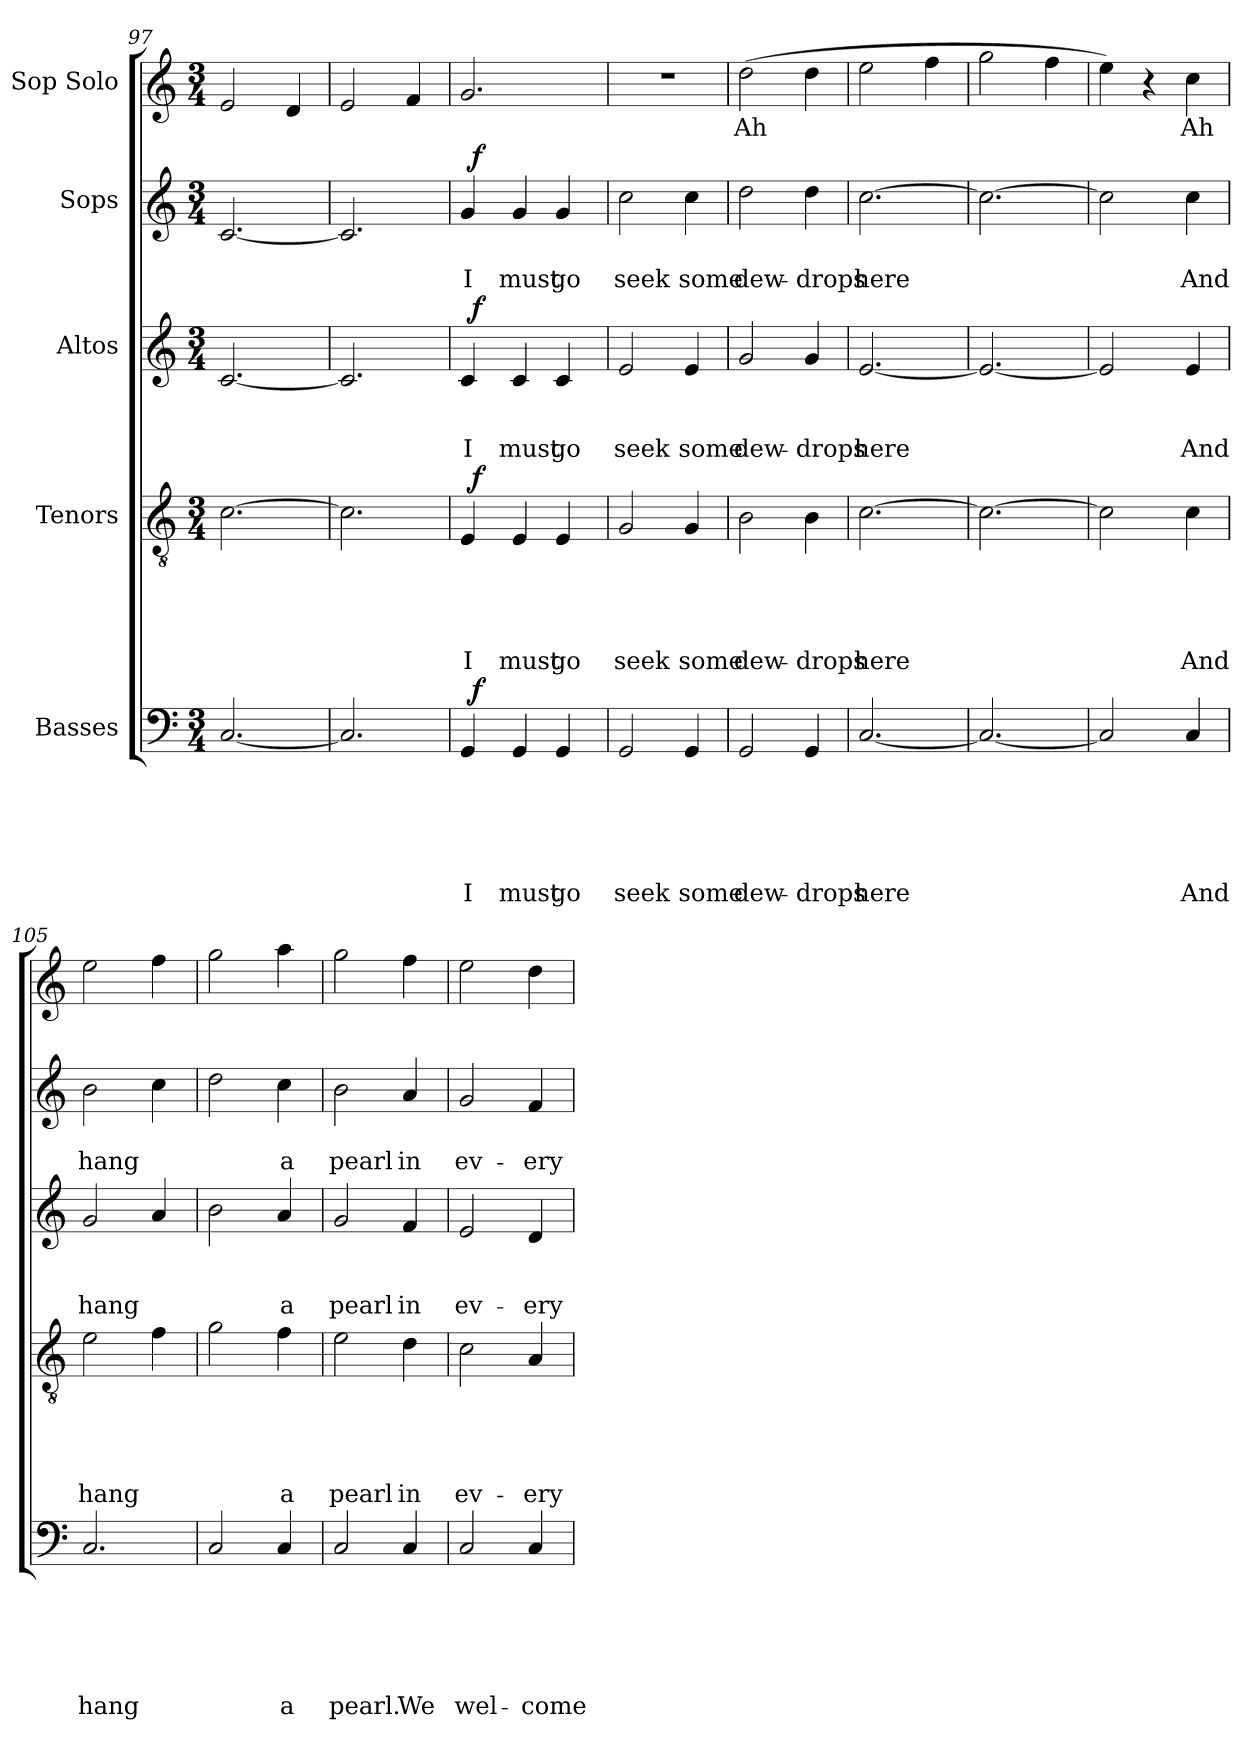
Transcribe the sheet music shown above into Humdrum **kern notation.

**kern	**text	**text	**text	**text	**text	**text	**dynam	**kern	**text	**text	**text	**text	**text	**dynam	**kern	**text	**text	**text	**dynam	**kern	**text	**text	**dynam	**kern	**text
*part5	*part5	*part5	*part5	*part5	*part5	*part5	*part5	*part4	*part4	*part4	*part4	*part4	*part4	*part4	*part3	*part3	*part3	*part3	*part3	*part2	*part2	*part2	*part2	*part1	*part1
*staff5	*staff5	*staff5	*staff5	*staff5	*staff5	*staff5	*staff5	*staff4	*staff4	*staff4	*staff4	*staff4	*staff4	*staff4	*staff3	*staff3	*staff3	*staff3	*staff3	*staff2	*staff2	*staff2	*staff2	*staff1	*staff1
*I"Basses	*	*	*	*	*	*	*	*I"Tenors	*	*	*	*	*	*	*I"Altos	*	*	*	*	*I"Sops	*	*	*	*I"Sop Solo	*
!!LO:LB:g=z
*clefF4	*	*	*	*	*	*	*	*clefGv2	*	*	*	*	*	*	*clefG2	*	*	*	*	*clefG2	*	*	*	*clefG2	*
*k[]	*	*	*	*	*	*	*	*k[]	*	*	*	*	*	*	*k[]	*	*	*	*	*k[]	*	*	*	*k[]	*
*C:	*	*	*	*	*	*	*	*C:	*	*	*	*	*	*	*C:	*	*	*	*	*C:	*	*	*	*C:	*
*M3/4	*	*	*	*	*	*	*	*M3/4	*	*	*	*	*	*	*M3/4	*	*	*	*	*M3/4	*	*	*	*M3/4	*
=97	=97	=97	=97	=97	=97	=97	=97	=97	=97	=97	=97	=97	=97	=97	=97	=97	=97	=97	=97	=97	=97	=97	=97	=97	=97
[<2.C/	.	.	.	.	.	.	.	[>2.c\	.	.	.	.	.	.	[<2.c/	.	.	.	.	[<2.c/	.	.	.	2e/	.
.	.	.	.	.	.	.	.	.	.	.	.	.	.	.	.	.	.	.	.	.	.	.	.	4d/	.
=98	=98	=98	=98	=98	=98	=98	=98	=98	=98	=98	=98	=98	=98	=98	=98	=98	=98	=98	=98	=98	=98	=98	=98	=98	=98
2.C/]	.	.	.	.	.	.	.	2.c\]	.	.	.	.	.	.	2.c/]	.	.	.	.	2.c/]	.	.	.	2e/	.
.	.	.	.	.	.	.	.	.	.	.	.	.	.	.	.	.	.	.	.	.	.	.	.	4f/	.
=99	=99	=99	=99	=99	=99	=99	=99	=99	=99	=99	=99	=99	=99	=99	=99	=99	=99	=99	=99	=99	=99	=99	=99	=99	=99
!	!	!	!	!	!	!LO:LY:b	!	!	!	!	!	!	!LO:LY:b	!	!	!	!	!LO:LY:b	!	!	!	!LO:LY:b	!	!	!
*^	*	*	*	*	*	*	*	*^	*	*	*	*	*	*	*^	*	*	*	*	*^	*	*	*	*	*
4GG/	32ryy	.	.	.	.	.	I	.	4E/	32ryy	.	.	.	.	I	.	4c/	32ryy	.	.	I	.	4g/	32ryy	.	I	.	2.g/	.
!	!	!	!	!	!	!	!	!LO:DY:a	!	!	!	!	!	!	!	!LO:DY:a	!	!	!	!	!	!LO:DY:a	!	!	!	!	!LO:DY:a	!	!
.	2ryy	.	.	.	.	.	.	f	.	2ryy	.	.	.	.	.	f	.	2ryy	.	.	.	f	.	2ryy	.	.	f	.	.
!	!	!	!	!	!	!	!LO:LY:b	!	!	!	!	!	!	!	!LO:LY:b	!	!	!	!	!	!LO:LY:b	!	!	!	!	!LO:LY:b	!	!	!
4GG/	.	.	.	.	.	.	must	.	4E/	.	.	.	.	.	must	.	4c/	.	.	.	must	.	4g/	.	.	must	.	.	.
!	!	!	!	!	!	!	!LO:LY:b	!	!	!	!	!	!	!	!LO:LY:b	!	!	!	!	!	!LO:LY:b	!	!	!	!	!LO:LY:b	!	!	!
4GG/	.	.	.	.	.	.	go	.	4E/	.	.	.	.	.	go	.	4c/	.	.	.	go	.	4g/	.	.	go	.	.	.
.	8..ryy	.	.	.	.	.	.	.	.	8..ryy	.	.	.	.	.	.	.	8..ryy	.	.	.	.	.	8..ryy	.	.	.	.	.
=100	=100	=100	=100	=100	=100	=100	=100	=100	=100	=100	=100	=100	=100	=100	=100	=100	=100	=100	=100	=100	=100	=100	=100	=100	=100	=100	=100	=100	=100
!	!	!	!	!	!	!	!LO:LY:b	!	!	!	!	!	!	!	!LO:LY:b	!	!	!	!	!	!LO:LY:b	!	!	!	!	!LO:LY:b	!	!LO:N:vis=1	!
*v	*v	*	*	*	*	*	*	*	*	*	*	*	*	*	*	*	*v	*v	*	*	*	*	*v	*v	*	*	*	*	*
*	*	*	*	*	*	*	*	*v	*v	*	*	*	*	*	*	*	*	*	*	*	*	*	*	*	*	*
2GG/	.	.	.	.	.	seek	.	2G/	.	.	.	.	seek	.	2e/	.	.	seek	.	2cc\	.	seek	.	2.r	.
!	!	!	!	!	!	!LO:LY:b	!	!	!	!	!	!	!LO:LY:b	!	!	!	!	!LO:LY:b	!	!	!	!LO:LY:b	!	!	!
4GG/	.	.	.	.	.	some	.	4G/	.	.	.	.	some	.	4e/	.	.	some	.	4cc\	.	some	.	.	.
=101	=101	=101	=101	=101	=101	=101	=101	=101	=101	=101	=101	=101	=101	=101	=101	=101	=101	=101	=101	=101	=101	=101	=101	=101	=101
!	!	!	!	!	!	!LO:LY:b	!	!	!	!	!	!	!LO:LY:b	!	!	!	!	!LO:LY:b	!	!	!	!LO:LY:b	!	!	!LO:LY:b
2GG/	.	.	.	.	.	dew-	.	2B\	.	.	.	.	dew-	.	2g/	.	.	dew-	.	2dd\	.	dew-	.	(>2dd\	Ah
!	!	!	!	!	!	!LO:LY:b	!	!	!	!	!	!	!LO:LY:b	!	!	!	!	!LO:LY:b	!	!	!	!LO:LY:b	!	!	!
4GG/	.	.	.	.	.	-drops	.	4B\	.	.	.	.	-drops	.	4g/	.	.	-drops	.	4dd\	.	-drops	.	4dd\	.
=102	=102	=102	=102	=102	=102	=102	=102	=102	=102	=102	=102	=102	=102	=102	=102	=102	=102	=102	=102	=102	=102	=102	=102	=102	=102
!	!	!	!	!	!	!LO:LY:b	!	!	!	!	!	!	!LO:LY:b	!	!	!	!	!LO:LY:b	!	!	!	!LO:LY:b	!	!	!
[<2.C/	.	.	.	.	.	here	.	[>2.c\	.	.	.	.	here	.	[<2.e/	.	.	here	.	[>2.cc\	.	here	.	2ee\	.
.	.	.	.	.	.	.	.	.	.	.	.	.	.	.	.	.	.	.	.	.	.	.	.	4ff\	.
=103	=103	=103	=103	=103	=103	=103	=103	=103	=103	=103	=103	=103	=103	=103	=103	=103	=103	=103	=103	=103	=103	=103	=103	=103	=103
2.C/_	.	.	.	.	.	.	.	2.c\_	.	.	.	.	.	.	2.e/_	.	.	.	.	2.cc\_	.	.	.	2gg\	.
.	.	.	.	.	.	.	.	.	.	.	.	.	.	.	.	.	.	.	.	.	.	.	.	4ff\	.
=104	=104	=104	=104	=104	=104	=104	=104	=104	=104	=104	=104	=104	=104	=104	=104	=104	=104	=104	=104	=104	=104	=104	=104	=104	=104
2C/]	.	.	.	.	.	.	.	2c\]	.	.	.	.	.	.	2e/]	.	.	.	.	2cc\]	.	.	.	4ee\)	.
.	.	.	.	.	.	.	.	.	.	.	.	.	.	.	.	.	.	.	.	.	.	.	.	4r	.
!	!	!	!	!	!	!LO:LY:b	!	!	!	!	!	!	!LO:LY:b	!	!	!	!	!LO:LY:b	!	!	!	!LO:LY:b	!	!	!LO:LY:b
4C/	.	.	.	.	.	And	.	4c\	.	.	.	.	And	.	4e/	.	.	And	.	4cc\	.	And	.	4cc\	Ah
=105	=105	=105	=105	=105	=105	=105	=105	=105	=105	=105	=105	=105	=105	=105	=105	=105	=105	=105	=105	=105	=105	=105	=105	=105	=105
!	!	!	!	!	!	!LO:LY:b	!	!	!	!	!	!	!LO:LY:b	!	!	!	!	!LO:LY:b	!	!	!	!LO:LY:b	!	!	!
2.C/	.	.	.	.	.	hang	.	2e\	.	.	.	.	hang	.	2g/	.	.	hang	.	2b\	.	hang	.	2ee\	.
.	.	.	.	.	.	.	.	4f\	.	.	.	.	.	.	4a/	.	.	.	.	4cc\	.	.	.	4ff\	.
!!LO:LB:g=z
=106	=106	=106	=106	=106	=106	=106	=106	=106	=106	=106	=106	=106	=106	=106	=106	=106	=106	=106	=106	=106	=106	=106	=106	=106	=106
2C/	.	.	.	.	.	.	.	2g\	.	.	.	.	.	.	2b\	.	.	.	.	2dd\	.	.	.	2gg\	.
!	!	!	!	!	!	!LO:LY:b	!	!	!	!	!	!	!LO:LY:b	!	!	!	!	!LO:LY:b	!	!	!	!LO:LY:b	!	!	!
4C/	.	.	.	.	.	a	.	4f\	.	.	.	.	a	.	4a/	.	.	a	.	4cc\	.	a	.	4aa\	.
=107	=107	=107	=107	=107	=107	=107	=107	=107	=107	=107	=107	=107	=107	=107	=107	=107	=107	=107	=107	=107	=107	=107	=107	=107	=107
!	!	!	!	!	!	!LO:LY:b	!	!	!	!	!	!	!LO:LY:b	!	!	!	!	!LO:LY:b	!	!	!	!LO:LY:b	!	!	!
2C/	.	.	.	.	.	pearl.	.	2e\	.	.	.	.	pearl	.	2g/	.	.	pearl	.	2b\	.	pearl	.	2gg\	.
!	!	!	!	!	!	!LO:LY:b	!	!	!	!	!	!	!LO:LY:b	!	!	!	!	!LO:LY:b	!	!	!	!LO:LY:b	!	!	!
4C/	.	.	.	.	.	We	.	4d\	.	.	.	.	in	.	4f/	.	.	in	.	4a/	.	in	.	4ff\	.
=108	=108	=108	=108	=108	=108	=108	=108	=108	=108	=108	=108	=108	=108	=108	=108	=108	=108	=108	=108	=108	=108	=108	=108	=108	=108
!	!	!	!	!	!	!LO:LY:b	!	!	!	!	!	!	!LO:LY:b	!	!	!	!	!LO:LY:b	!	!	!	!LO:LY:b	!	!	!
2C/	.	.	.	.	.	wel-	.	2c\	.	.	.	.	ev-	.	2e/	.	.	ev-	.	2g/	.	ev-	.	2ee\	.
!	!	!	!	!	!	!LO:LY:b	!	!	!	!	!	!	!LO:LY:b	!	!	!	!	!LO:LY:b	!	!	!	!LO:LY:b	!	!	!
4C/	.	.	.	.	.	-come	.	4A/	.	.	.	.	-ery	.	4d/	.	.	-ery	.	4f/	.	-ery	.	4dd\	.
=	=	=	=	=	=	=	=	=	=	=	=	=	=	=	=	=	=	=	=	=	=	=	=	=	=
*-	*-	*-	*-	*-	*-	*-	*-	*-	*-	*-	*-	*-	*-	*-	*-	*-	*-	*-	*-	*-	*-	*-	*-	*-	*-
